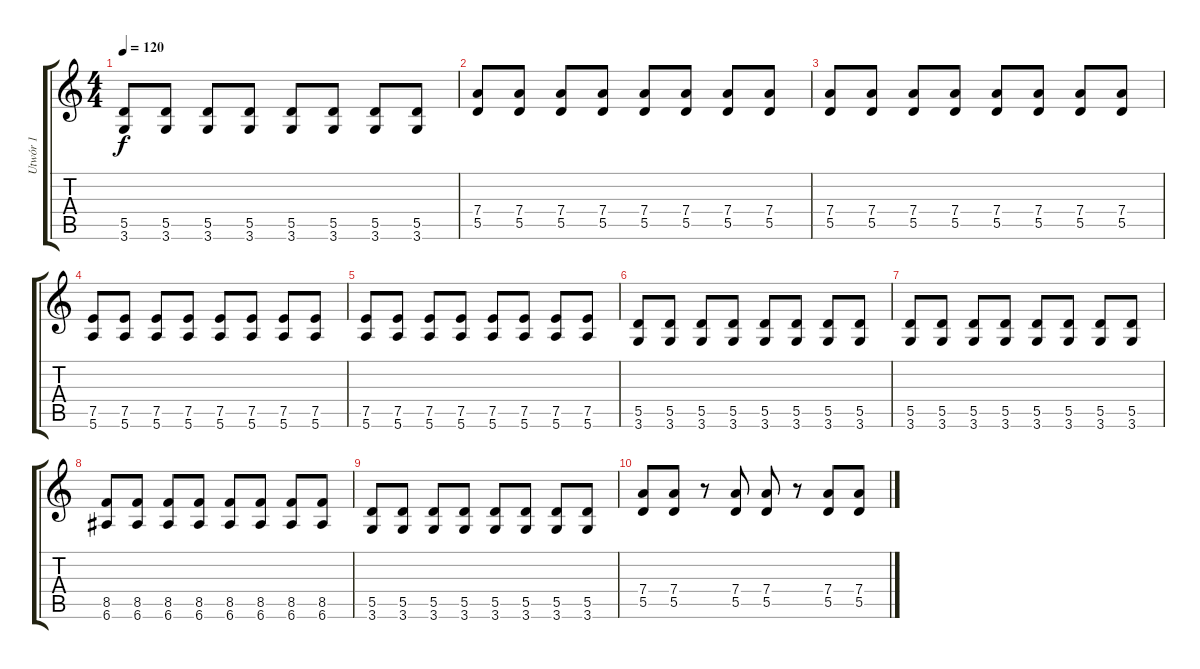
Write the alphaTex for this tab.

\track ("Utwór 1" "Utwór 1") {instrument overdrivenguitar}
\staff {score tabs}
\tuning (E4 B3 G3 D3 A2 E2) {hide}
\ts (4 4)
\tempo 120
\clef g2
\ks c
(5.5 3.6).8{dy f} (5.5 3.6).8 (5.5 3.6).8 (5.5 3.6).8 (5.5 3.6).8 (5.5 3.6).8 (5.5 3.6).8 (5.5 3.6).8 |
(7.4 5.5).8 (7.4 5.5).8 (7.4 5.5).8 (7.4 5.5).8 (7.4 5.5).8 (7.4 5.5).8 (7.4 5.5).8 (7.4 5.5).8 |
(7.4 5.5).8 (7.4 5.5).8 (7.4 5.5).8 (7.4 5.5).8 (7.4 5.5).8 (7.4 5.5).8 (7.4 5.5).8 (7.4 5.5).8 |
(7.5 5.6).8 (7.5 5.6).8 (7.5 5.6).8 (7.5 5.6).8 (7.5 5.6).8 (7.5 5.6).8 (7.5 5.6).8 (7.5 5.6).8 |
(7.5 5.6).8 (7.5 5.6).8 (7.5 5.6).8 (7.5 5.6).8 (7.5 5.6).8 (7.5 5.6).8 (7.5 5.6).8 (7.5 5.6).8 |
(5.5 3.6).8 (5.5 3.6).8 (5.5 3.6).8 (5.5 3.6).8 (5.5 3.6).8 (5.5 3.6).8 (5.5 3.6).8 (5.5 3.6).8 |
(5.5 3.6).8 (5.5 3.6).8 (5.5 3.6).8 (5.5 3.6).8 (5.5 3.6).8 (5.5 3.6).8 (5.5 3.6).8 (5.5 3.6).8 |
(8.5 6.6).8 (8.5 6.6).8 (8.5 6.6).8 (8.5 6.6).8 (8.5 6.6).8 (8.5 6.6).8 (8.5 6.6).8 (8.5 6.6).8 |
(5.5 3.6).8 (5.5 3.6).8 (5.5 3.6).8 (5.5 3.6).8 (5.5 3.6).8 (5.5 3.6).8 (5.5 3.6).8 (5.5 3.6).8 |
(7.4 5.5).8 (7.4 5.5).8 r.8 (7.4 5.5).8 (7.4 5.5).8 r.8 (7.4 5.5).8 (7.4 5.5).8
